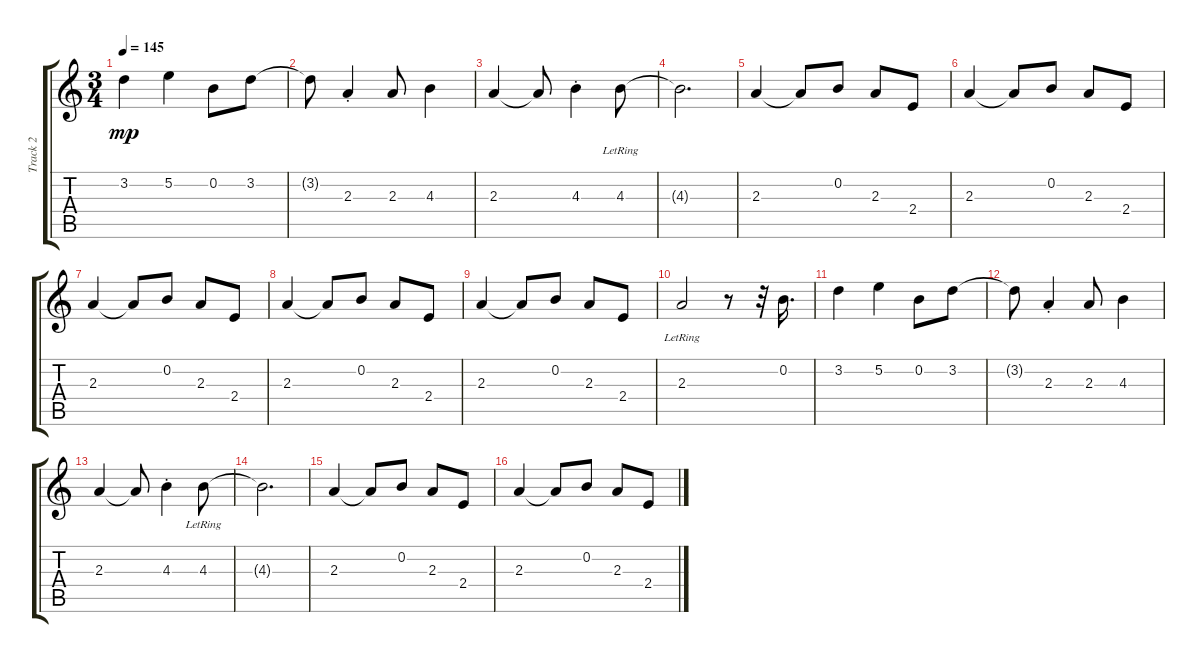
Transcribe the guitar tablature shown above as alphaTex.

\track ("Track 2" "Track 2") {instrument electricguitarjazz}
\staff {score tabs}
\tuning (E4 B3 G3 D3 A2 D2) {hide}
\ts (3 4)
\tempo 145
\clef g2
\ks c
3.2.4{dy mp} 5.2.4 0.2.8 3.2.8 |
3.2{t}.8 2.3{st}.4 2.3.8 4.3.4 |
2.3.4 2.3{t}.8 4.3{st}.4 4.3{lr}.8 |
4.3{t}.2{d} |
2.3.4 2.3{t}.8 0.2.8 2.3.8 2.4.8 |
2.3.4 2.3{t}.8 0.2.8 2.3.8 2.4.8 |
2.3.4 2.3{t}.8 0.2.8 2.3.8 2.4.8 |
2.3.4 2.3{t}.8 0.2.8 2.3.8 2.4.8 |
2.3.4 2.3{t}.8 0.2.8 2.3.8 2.4.8 |
2.3{lr}.2 r.8 r.32 0.2.16{d} |
3.2.4 5.2.4 0.2.8 3.2.8 |
3.2{t}.8 2.3{st}.4 2.3.8 4.3.4 |
2.3.4 2.3{t}.8 4.3{st}.4 4.3{lr}.8 |
4.3{t}.2{d} |
2.3.4 2.3{t}.8 0.2.8 2.3.8 2.4.8 |
2.3.4 2.3{t}.8 0.2.8 2.3.8 2.4.8
